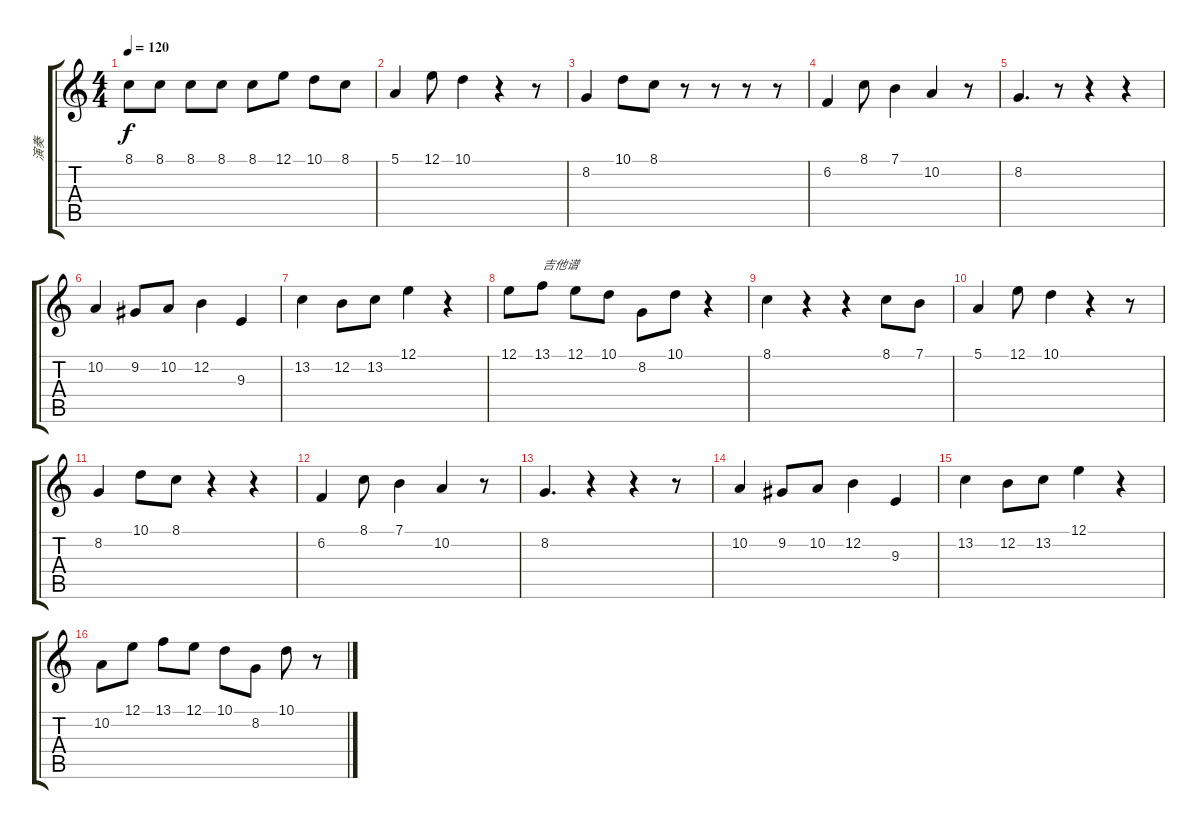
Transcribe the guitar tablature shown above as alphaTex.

\track ("演奏" "演奏") {instrument lead2sawtooth}
\staff {score tabs}
\tuning (E4 B3 G3 D3 A2 D2) {hide}
\ts (4 4)
\tempo 120
\clef g2
\ks c
8.1.8{dy f} 8.1.8 8.1.8 8.1.8 8.1.8 12.1.8 10.1.8 8.1.8 |
5.1.4 12.1.8 10.1.4 r.4 r.8 |
8.2.4 10.1.8 8.1.8 r.8 r.8 r.8 r.8 |
6.2.4 8.1.8 7.1.4 10.2.4 r.8 |
8.2.4{d} r.8 r.4 r.4 |
10.2.4 9.2.8 10.2.8 12.2.4 9.3.4 |
13.2.4 12.2.8 13.2.8 12.1.4 r.4 |
12.1.8 13.1.8{txt "吉他谱"} 12.1.8 10.1.8 8.2.8 10.1.8 r.4 |
8.1.4 r.4 r.4 8.1.8 7.1.8 |
5.1.4 12.1.8 10.1.4 r.4 r.8 |
8.2.4 10.1.8 8.1.8 r.4 r.4 |
6.2.4 8.1.8 7.1.4 10.2.4 r.8 |
8.2.4{d} r.4 r.4 r.8 |
10.2.4 9.2.8 10.2.8 12.2.4 9.3.4 |
13.2.4 12.2.8 13.2.8 12.1.4 r.4 |
10.2.8 12.1.8 13.1.8 12.1.8 10.1.8 8.2.8 10.1.8 r.8
